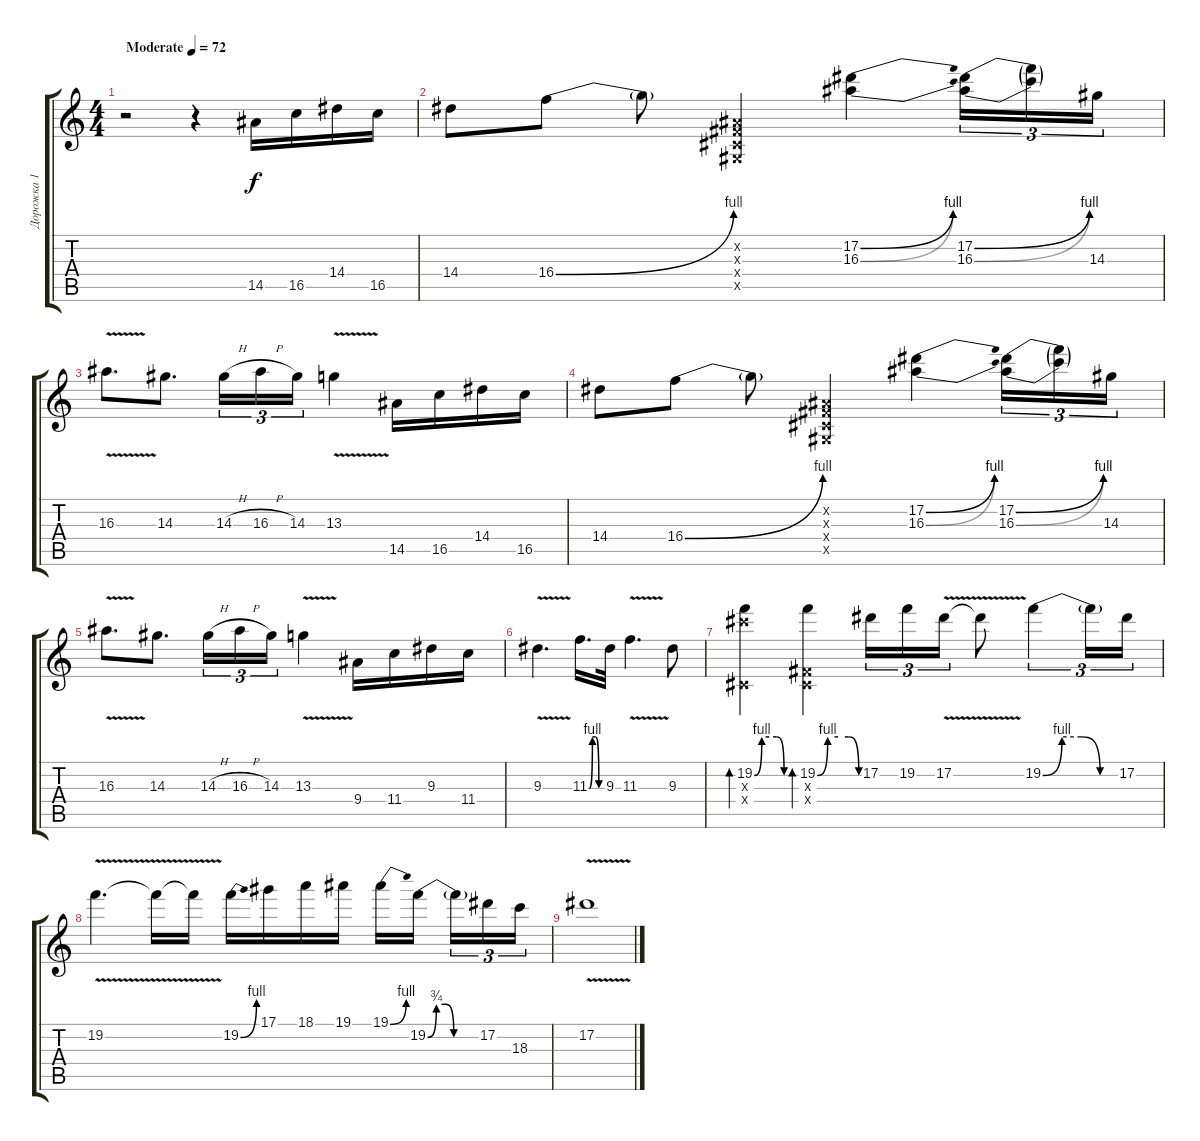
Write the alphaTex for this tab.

\track ("Дорожка 1" "Дорожка 1") {instrument overdrivenguitar}
\staff {score tabs}
\tuning (Eb4 Bb3 Gb3 Db3 Ab2 Eb2) {hide}
\ts (4 4)
\tempo (72 "Moderate")
\clef g2
\ks c
r.2{dy f instrument overdrivenguitar} r.4 14.5.16 16.5.16 14.4.16 16.5.16 |
14.4.8 16.4{be (bend 0 0 60 4)}.8 16.4{t}.8 (0.2{x} 0.3{x} 0.4{x} 0.5{x}).4 (17.2{be (bend 0 0 60 4)} 16.3{be (bend 0 0 60 4)}).4 (17.2{be (bend 0 0 60 4)} 16.3{be (bend 0 0 60 4)}).16{tu (3 2)} (17.2{t} 16.3{t}).16{tu (3 2)} 14.3.16{tu (3 2)} |
16.3{v}.8{d} 14.3.8{d} 14.3{h}.16{tu (3 2)} 16.3{h}.16{tu (3 2)} 14.3.16{tu (3 2)} 13.3{v}.4 14.5.16 16.5.16 14.4.16 16.5.16 |
14.4.8 16.4{be (bend 0 0 60 4)}.8 16.4{t}.8 (0.2{x} 0.3{x} 0.4{x} 0.5{x}).4 (17.2{be (bend 0 0 60 4)} 16.3{be (bend 0 0 60 4)}).4 (17.2{be (bend 0 0 60 4)} 16.3{be (bend 0 0 60 4)}).16{tu (3 2)} (17.2{t} 16.3{t}).16{tu (3 2)} 14.3.16{tu (3 2)} |
16.3{v}.8{d} 14.3.8{d} 14.3{h}.16{tu (3 2)} 16.3{h}.16{tu (3 2)} 14.3.16{tu (3 2)} 13.3{v}.4 9.4.16 11.4.16 9.3.16 11.4.16 |
9.3{v}.4{d} 11.3{be (custom 0 0 15 4 30 4 45 0 60 0)}.16{d} 9.3.32 11.3{v}.4{d} 9.3.8 |
(19.2{be (custom 0 0 15 4 30 4 45 4 60 0)} 19.3{x} 0.4{x}).4{bd 60} (19.2{be (custom 0 0 15 4 30 4 45 4 60 0)} 0.3{x} 0.4{x}).4{bd 60} 17.2.16{tu (3 2)} 19.2.16{tu (3 2)} 17.2{v}.16{tu (3 2)} 17.2{t}.8 19.2{be (custom 0 0 15 4 30 4 45 0 60 0)}.4{tu (3 2)} 19.2{t}.16{tu (3 2)} 17.2.16{tu (3 2)} |
19.2{v}.4{d} 19.2{t}.16 19.2{v t}.16 19.2{be (bend 0 0 60 4)}.16 17.1.16 18.1.16 19.1.16 19.1{be (bend 0 0 60 4)}.16 19.2{be (custom 0 0 10 3 20 3 30 0 60 0)}.16{beam splitsecondary} 19.2{t}.16{tu (3 2)} 17.2.16{tu (3 2)} 18.3.16{tu (3 2)} |
17.2{v}.1
